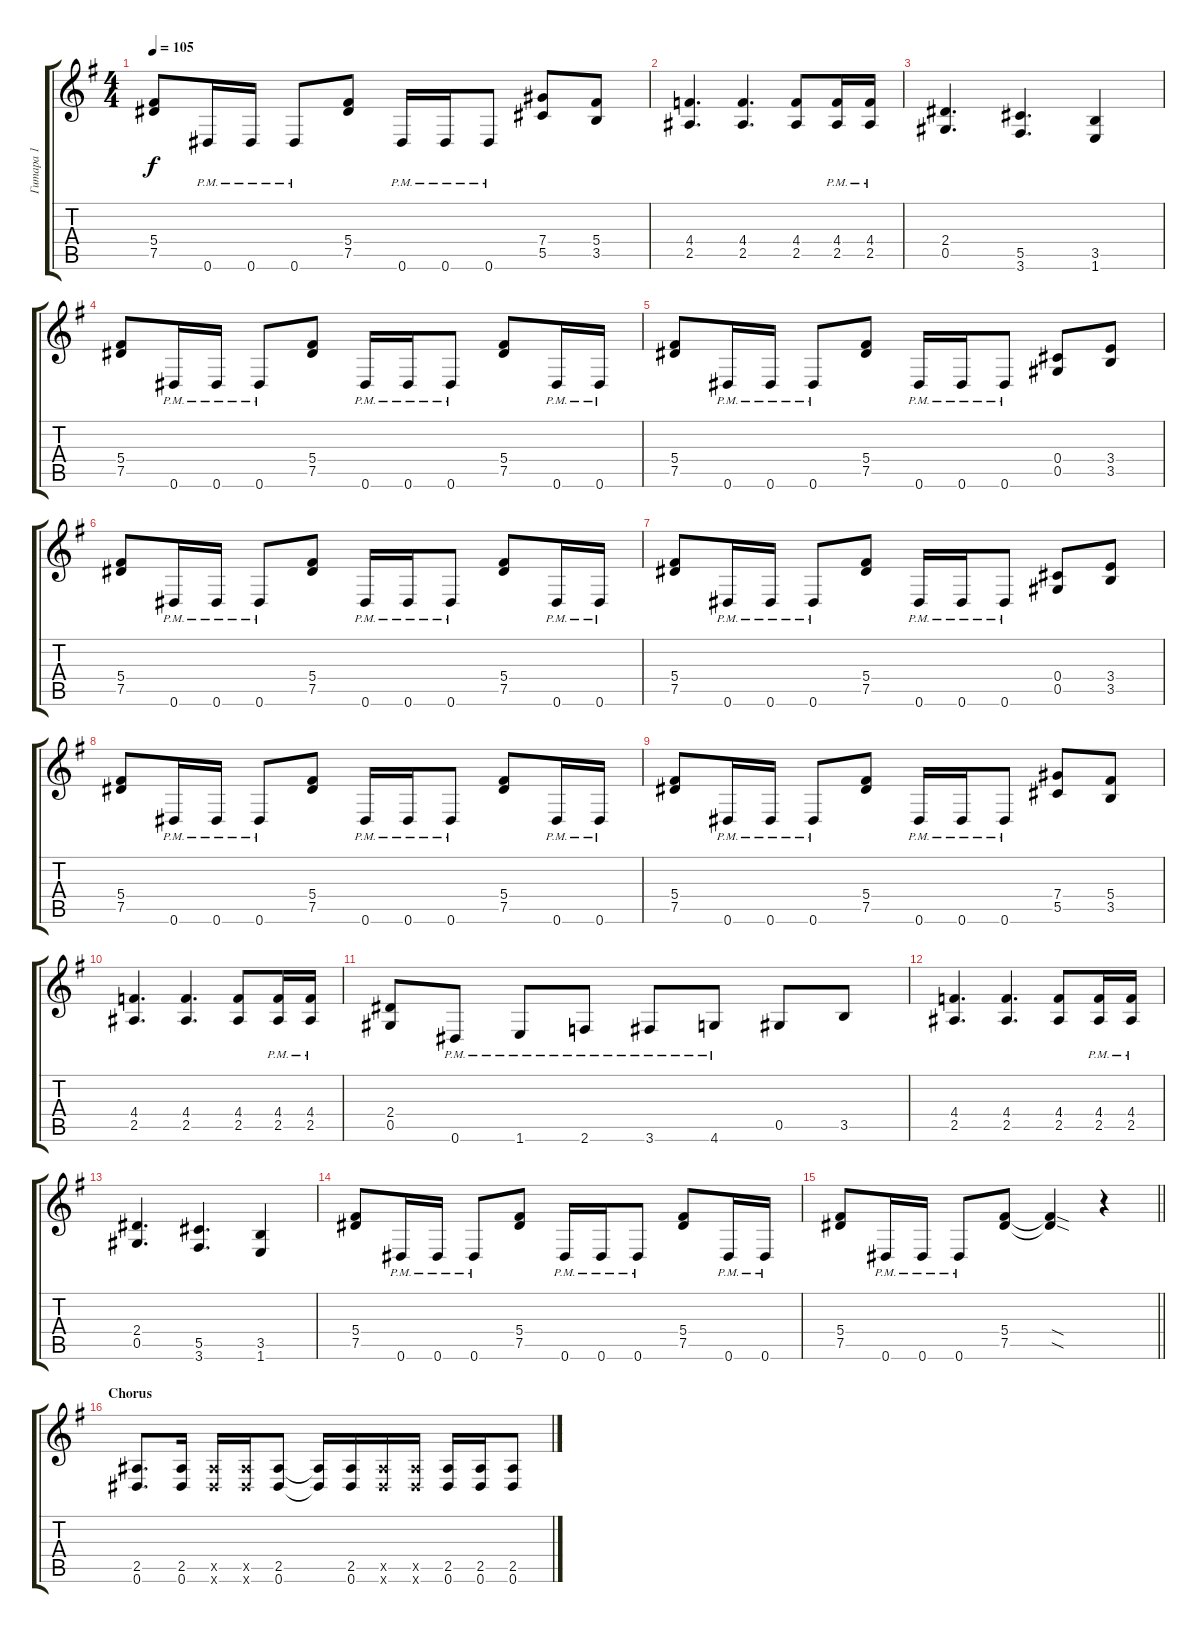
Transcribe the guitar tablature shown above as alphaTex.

\track ("Гитара 1" "Гитара 1") {instrument distortionguitar}
\staff {score tabs}
\tuning (Eb4 Bb3 Gb3 Db3 Ab2 Eb2) {hide}
\ts (4 4)
\tempo 105
\clef g2
\ks eminor
(5.4 7.5).8{dy f} 0.6{pm}.16 0.6{pm}.16 0.6{pm}.8 (5.4 7.5).8 0.6{pm}.16 0.6{pm}.16 0.6{pm}.8 (7.4 5.5).8 (5.4 3.5).8 |
(4.4 2.5).4{d} (4.4 2.5).4{d} (4.4 2.5).8 (4.4{pm} 2.5{pm}).16 (4.4{pm} 2.5{pm}).16 |
(2.4 0.5).4{d} (5.5 3.6).4{d} (3.5 1.6).4 |
(5.4 7.5).8 0.6{pm}.16 0.6{pm}.16 0.6{pm}.8 (5.4 7.5).8 0.6{pm}.16 0.6{pm}.16 0.6{pm}.8 (5.4 7.5).8 0.6{pm}.16 0.6{pm}.16 |
(5.4 7.5).8 0.6{pm}.16 0.6{pm}.16 0.6{pm}.8 (5.4 7.5).8 0.6{pm}.16 0.6{pm}.16 0.6{pm}.8 (0.4 0.5).8 (3.4 3.5).8 |
(5.4 7.5).8 0.6{pm}.16 0.6{pm}.16 0.6{pm}.8 (5.4 7.5).8 0.6{pm}.16 0.6{pm}.16 0.6{pm}.8 (5.4 7.5).8 0.6{pm}.16 0.6{pm}.16 |
(5.4 7.5).8 0.6{pm}.16 0.6{pm}.16 0.6{pm}.8 (5.4 7.5).8 0.6{pm}.16 0.6{pm}.16 0.6{pm}.8 (0.4 0.5).8 (3.4 3.5).8 |
(5.4 7.5).8 0.6{pm}.16 0.6{pm}.16 0.6{pm}.8 (5.4 7.5).8 0.6{pm}.16 0.6{pm}.16 0.6{pm}.8 (5.4 7.5).8 0.6{pm}.16 0.6{pm}.16 |
(5.4 7.5).8 0.6{pm}.16 0.6{pm}.16 0.6{pm}.8 (5.4 7.5).8 0.6{pm}.16 0.6{pm}.16 0.6{pm}.8 (7.4 5.5).8 (5.4 3.5).8 |
(4.4 2.5).4{d} (4.4 2.5).4{d} (4.4 2.5).8 (4.4{pm} 2.5{pm}).16 (4.4{pm} 2.5{pm}).16 |
(2.4 0.5).8 0.6{pm}.8 1.6{pm}.8 2.6{pm}.8 3.6{pm}.8 4.6{pm}.8 0.5.8 3.5.8 |
(4.4 2.5).4{d} (4.4 2.5).4{d} (4.4 2.5).8 (4.4{pm} 2.5{pm}).16 (4.4{pm} 2.5{pm}).16 |
(2.4 0.5).4{d} (5.5 3.6).4{d} (3.5 1.6).4 |
(5.4 7.5).8 0.6{pm}.16 0.6{pm}.16 0.6{pm}.8 (5.4 7.5).8 0.6{pm}.16 0.6{pm}.16 0.6{pm}.8 (5.4 7.5).8 0.6{pm}.16 0.6{pm}.16 |
\barLineRight lightlight
(5.4 7.5).8 0.6{pm}.16 0.6{pm}.16 0.6{pm}.8 (5.4 7.5).8 (5.4{sod t} 7.5{sod t}).4 r.4 |
\section ("" "Chorus")
(2.5 0.6).8{d} (2.5 0.6).16 (2.5{x} 0.6{x}).16 (2.5{x} 0.6{x}).16 (2.5 0.6).8 (2.5{t} 0.6{t}).16 (2.5 0.6).16 (2.5{x} 0.6{x}).16 (2.5{x} 0.6{x}).16 (2.5 0.6).16 (2.5 0.6).16 (2.5 0.6).8
